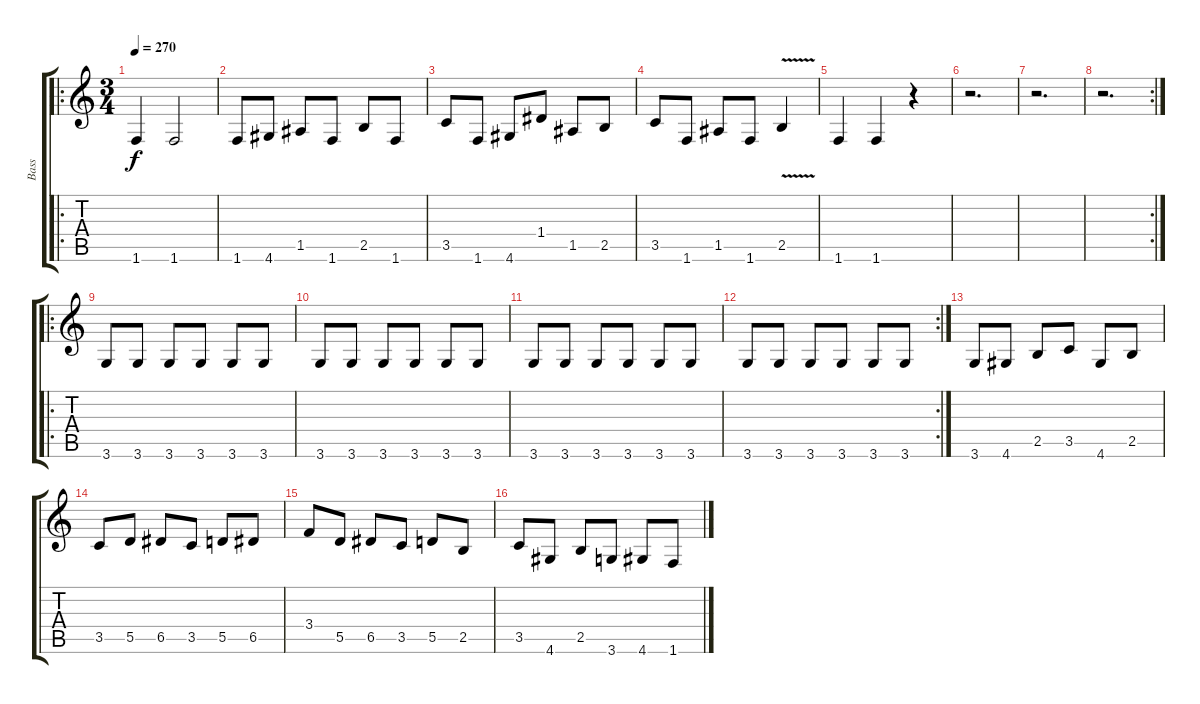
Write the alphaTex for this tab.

\track ("Bass" "Bass") {instrument electricbassfinger}
\staff {score tabs}
\tuning (E4 B3 G3 D3 A2 E2) {hide}
\ro
\ts (3 4)
\tempo 265
\tempo 270
\clef g2
\ks c
1.6.4{dy f} 1.6.2 |
1.6.8 4.6.8 1.5.8 1.6.8 2.5.8 1.6.8 |
3.5.8 1.6.8 4.6.8 1.4.8 1.5.8 2.5.8 |
3.5.8 1.6.8 1.5.8 1.6.8 2.5{v}.4 |
1.6.4 1.6.4 r.4 |
r.2{d} |
r.2{d} |
\rc 2
r.2{d} |
\ro
3.6.8 3.6.8 3.6.8 3.6.8 3.6.8 3.6.8 |
3.6.8 3.6.8 3.6.8 3.6.8 3.6.8 3.6.8 |
3.6.8 3.6.8 3.6.8 3.6.8 3.6.8 3.6.8 |
\rc 2
3.6.8 3.6.8 3.6.8 3.6.8 3.6.8 3.6.8 |
3.6.8 4.6.8 2.5.8 3.5.8 4.6.8 2.5.8 |
3.5.8 5.5.8 6.5.8 3.5.8 5.5.8 6.5.8 |
3.4.8 5.5.8 6.5.8 3.5.8 5.5.8 2.5.8 |
3.5.8 4.6.8 2.5.8 3.6.8 4.6.8 1.6.8
